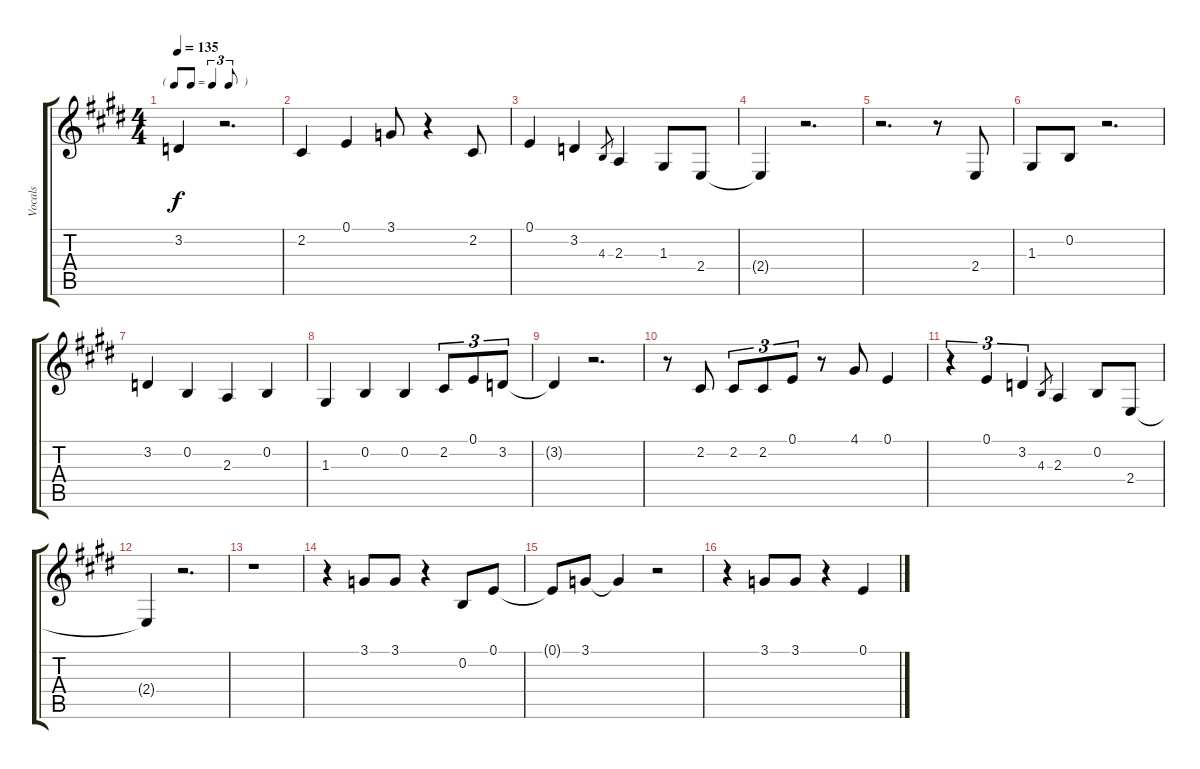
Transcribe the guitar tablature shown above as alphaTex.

\track ("Vocals" "Vocals") {instrument frenchhorn}
\staff {score tabs}
\tuning (E4 B3 G3 D3 A2 E2) {hide}
\ts (4 4)
\tf triplet8th
\tempo 135
\clef g2
\ks e
3.2{t}.4{dy f} r.2{d} |
2.2.4 0.1.4 3.1.8 r.4 2.2.8 |
0.1.4 3.2.4 4.3.8{gr} 2.3.4 1.3.8 2.4.8 |
2.4{t}.4 r.2{d} |
r.2{d} r.8 2.4.8 |
1.3.8 0.2.8 r.2{d} |
3.2.4 0.2.4 2.3.4 0.2.4 |
1.3.4 0.2.4 0.2.4 2.2.8{tu (3 2)} 0.1.8{tu (3 2)} 3.2.8{tu (3 2)} |
3.2{t}.4 r.2{d} |
r.8 2.2.8 2.2.8{tu (3 2)} 2.2.8{tu (3 2)} 0.1.8{tu (3 2)} r.8 4.1.8 0.1.4 |
r.4{tu (3 2)} 0.1.4{tu (3 2)} 3.2.4{tu (3 2)} 4.3.8{gr} 2.3.4 0.2.8 2.4.8 |
2.4{t}.4 r.2{d} |
r.1 |
r.4 3.1.8 3.1.8 r.4 0.2.8 0.1.8 |
0.1{t}.8 3.1.8 3.1{t}.4 r.2 |
r.4 3.1.8 3.1.8 r.4 0.1.4
